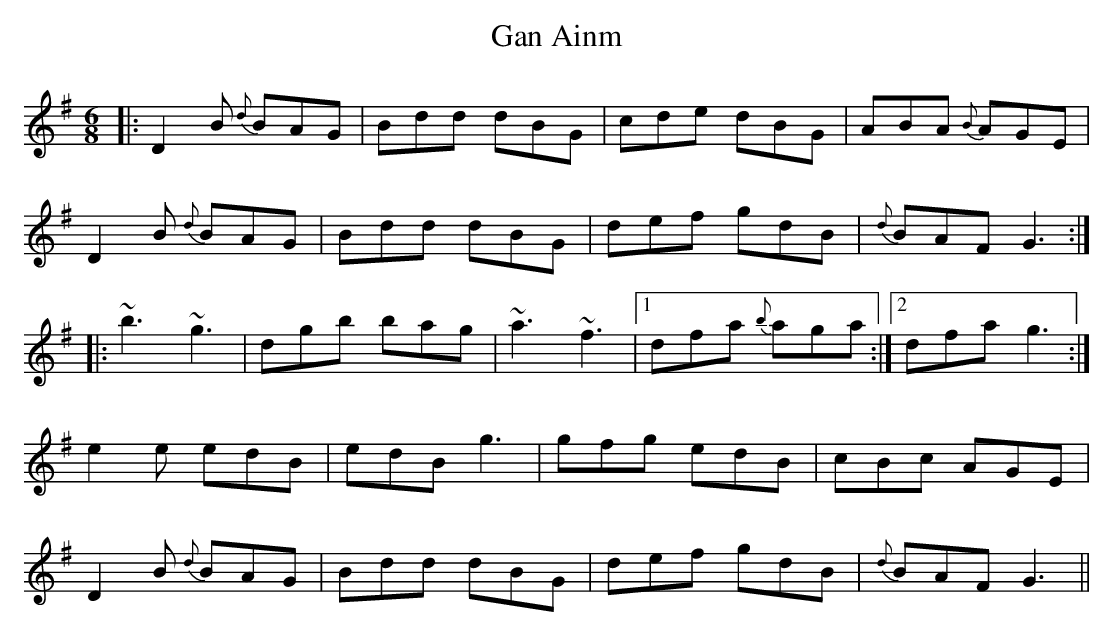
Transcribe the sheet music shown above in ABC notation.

X:1
T:Gan Ainm
M:6/8
L:1/8
K:G
|:D2B {d}BAG|Bdd dBG|cde dBG|ABA {B}AGE|!
D2B {d}BAG|Bdd dBG|def gdB|{d}BAF G3:|!
|:~b3 ~g3|dgb bag|~a3 ~f3|1 dfa {b}aga:|2 dfa g3:|!
e2e edB|edB g3|gfg edB|cBc AGE|!
D2B {d}BAG|Bdd dBG|def gdB|{d}BAF G3||!
